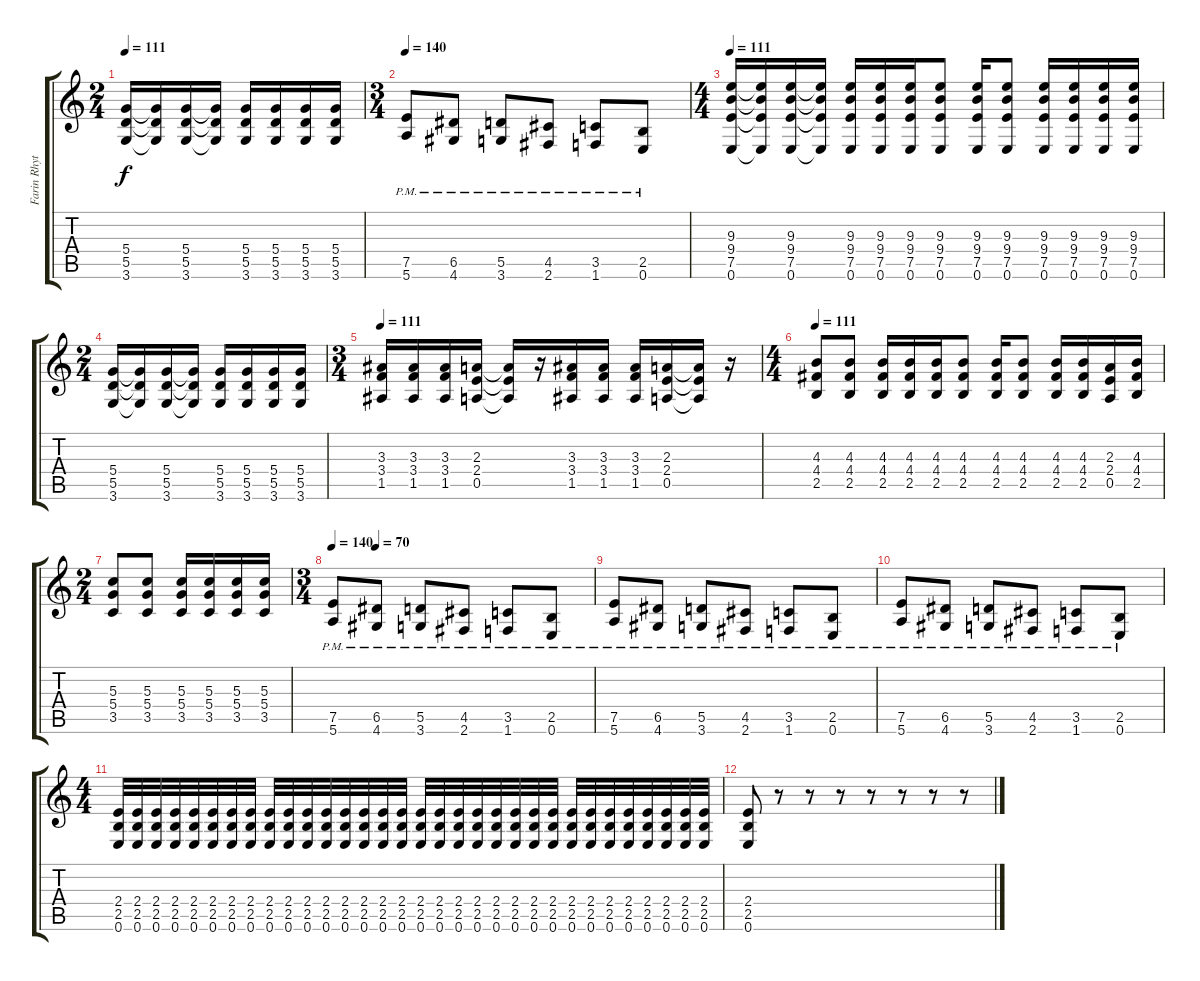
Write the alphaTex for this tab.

\track ("Farin Rhythmus R" "Farin Rhyt") {instrument overdrivenguitar}
\staff {score tabs}
\tuning (E4 B3 G3 D3 A2 E2) {hide}
\ts (2 4)
\tempo 111
\clef g2
\ks c
(5.4 5.5 3.6).16{dy f} (5.4{t} 5.5{t} 3.6{t}).16 (5.4 5.5 3.6).16 (5.4{t} 5.5{t} 3.6{t}).16 (5.4 5.5 3.6).16 (5.4 5.5 3.6).16 (5.4 5.5 3.6).16 (5.4 5.5 3.6).16 |
\ts (3 4)
\tempo 140
(7.5{pm} 5.6{pm}).8 (6.5{pm} 4.6{pm}).8 (5.5{pm} 3.6{pm}).8 (4.5{pm} 2.6{pm}).8 (3.5{pm} 1.6{pm}).8 (2.5{pm} 0.6{pm}).8 |
\ts (4 4)
\tempo 111
(9.3 9.4 7.5 0.6).16 (9.3{t} 9.4{t} 7.5{t} 0.6{t}).16 (9.3 9.4 7.5 0.6).16 (9.3{t} 9.4{t} 7.5{t} 0.6{t}).16 (9.3 9.4 7.5 0.6).16 (9.3 9.4 7.5 0.6).16 (9.3 9.4 7.5 0.6).16 (9.3 9.4 7.5 0.6).8 (9.3 9.4 7.5 0.6).16 (9.3 9.4 7.5 0.6).8 (9.3 9.4 7.5 0.6).16 (9.3 9.4 7.5 0.6).16 (9.3 9.4 7.5 0.6).16 (9.3 9.4 7.5 0.6).16 |
\ts (2 4)
(5.4 5.5 3.6).16 (5.4{t} 5.5{t} 3.6{t}).16 (5.4 5.5 3.6).16 (5.4{t} 5.5{t} 3.6{t}).16 (5.4 5.5 3.6).16 (5.4 5.5 3.6).16 (5.4 5.5 3.6).16 (5.4 5.5 3.6).16 |
\ts (3 4)
\tempo 111
(3.3 3.4 1.5).16 (3.3 3.4 1.5).16 (3.3 3.4 1.5).16 (2.3 2.4 0.5).16 (2.3{t} 2.4{t} 0.5{t}).16 r.16 (3.3 3.4 1.5).16 (3.3 3.4 1.5).16 (3.3 3.4 1.5).16 (2.3 2.4 0.5).16 (2.3{t} 2.4{t} 0.5{t}).16 r.16 |
\ts (4 4)
\tempo 111
(4.3 4.4 2.5).8 (4.3 4.4 2.5).8 (4.3 4.4 2.5).16 (4.3 4.4 2.5).16 (4.3 4.4 2.5).16 (4.3 4.4 2.5).8 (4.3 4.4 2.5).16 (4.3 4.4 2.5).8 (4.3 4.4 2.5).16 (4.3 4.4 2.5).16 (2.3 2.4 0.5).16 (4.3 4.4 2.5).16 |
\ts (2 4)
(5.3 5.4 3.5).8 (5.3 5.4 3.5).8 (5.3 5.4 3.5).16 (5.3 5.4 3.5).16 (5.3 5.4 3.5).16 (5.3 5.4 3.5).16 |
\ts (3 4)
\tempo 140
\tempo (70 0.16666666666666666)
(7.5{pm} 5.6{pm}).8 (6.5{pm} 4.6{pm}).8 (5.5{pm} 3.6{pm}).8 (4.5{pm} 2.6{pm}).8 (3.5{pm} 1.6{pm}).8 (2.5{pm} 0.6{pm}).8 |
(7.5{pm} 5.6{pm}).8 (6.5{pm} 4.6{pm}).8 (5.5{pm} 3.6{pm}).8 (4.5{pm} 2.6{pm}).8 (3.5{pm} 1.6{pm}).8 (2.5{pm} 0.6{pm}).8 |
(7.5{pm} 5.6{pm}).8 (6.5{pm} 4.6{pm}).8 (5.5{pm} 3.6{pm}).8 (4.5{pm} 2.6{pm}).8 (3.5{pm} 1.6{pm}).8 (2.5{pm} 0.6{pm}).8 |
\ts (4 4)
(2.4 2.5 0.6).32 (2.4 2.5 0.6).32 (2.4 2.5 0.6).32 (2.4 2.5 0.6).32 (2.4 2.5 0.6).32 (2.4 2.5 0.6).32 (2.4 2.5 0.6).32 (2.4 2.5 0.6).32 (2.4 2.5 0.6).32 (2.4 2.5 0.6).32 (2.4 2.5 0.6).32 (2.4 2.5 0.6).32 (2.4 2.5 0.6).32 (2.4 2.5 0.6).32 (2.4 2.5 0.6).32 (2.4 2.5 0.6).32 (2.4 2.5 0.6).32 (2.4 2.5 0.6).32 (2.4 2.5 0.6).32 (2.4 2.5 0.6).32 (2.4 2.5 0.6).32 (2.4 2.5 0.6).32 (2.4 2.5 0.6).32 (2.4 2.5 0.6).32 (2.4 2.5 0.6).32 (2.4 2.5 0.6).32 (2.4 2.5 0.6).32 (2.4 2.5 0.6).32 (2.4 2.5 0.6).32 (2.4 2.5 0.6).32 (2.4 2.5 0.6).32 (2.4 2.5 0.6).32 |
(2.4 2.5 0.6).8 r.8 r.8 r.8 r.8 r.8 r.8 r.8
